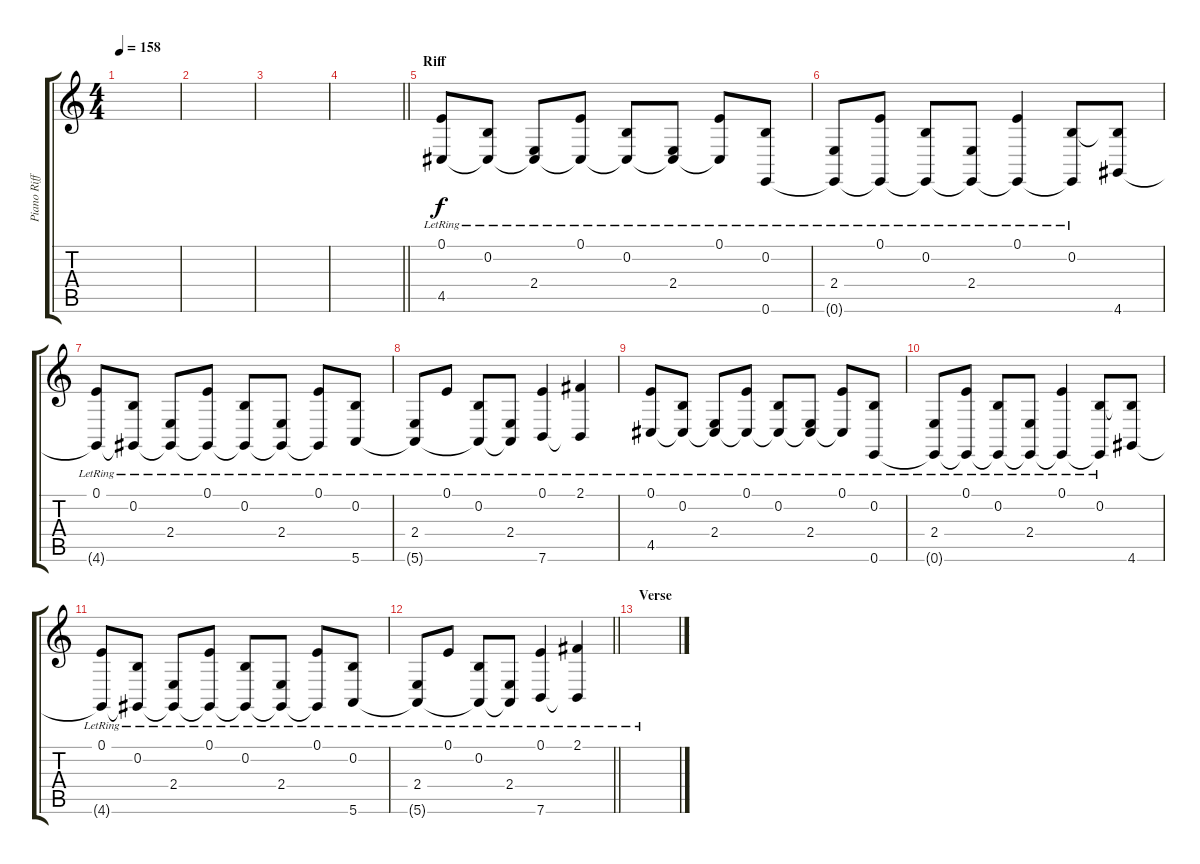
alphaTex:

\track ("Piano Riff" "Piano Riff") {instrument brightacousticpiano}
\staff {score tabs}
\tuning (E4 B3 G3 D3 A2 E2) {hide}
\ts (4 4)
\tempo 158
\clef g2
\ks c
|
|
|
\barLineRight lightlight
|
\section ("" "Riff")
(0.1{lr} 4.5).8 (0.2{lr} 4.5{t}).8 (2.4{lr} 4.5{t}).8 (0.1{lr} 4.5{t}).8 (0.2{lr} 4.5{t}).8 (2.4{lr} 4.5{t}).8 (0.1{lr} 4.5{t}).8 (0.2{lr} 0.6).8 |
(2.4{lr} 0.6{t}).8 (0.1{lr} 0.6{t}).8 (0.2{lr} 0.6{t}).8 (2.4{lr} 0.6{t}).8 (0.1{lr} 0.6{t}).4 (0.2{lr} 0.6{t}).8 (0.2{t} 4.6).8 |
(0.1{lr} 4.6{t}).8 (0.2{lr} 4.6{t}).8 (2.4{lr} 4.6{t}).8 (0.1{lr} 4.6{t}).8 (0.2{lr} 4.6{t}).8 (2.4{lr} 4.6{t}).8 (0.1{lr} 4.6{t}).8 (0.2{lr} 5.6).8 |
(2.4{lr} 5.6{t}).8 0.1{lr}.8 (0.2{lr} 5.6{t}).8 (2.4{lr} 5.6{t}).8 (0.1{lr} 7.6).4 (2.1{lr} 7.6{t}).4 |
(0.1{lr} 4.5).8 (0.2{lr} 4.5{t}).8 (2.4{lr} 4.5{t}).8 (0.1{lr} 4.5{t}).8 (0.2{lr} 4.5{t}).8 (2.4{lr} 4.5{t}).8 (0.1{lr} 4.5{t}).8 (0.2{lr} 0.6).8 |
(2.4{lr} 0.6{t}).8 (0.1{lr} 0.6{t}).8 (0.2{lr} 0.6{t}).8 (2.4{lr} 0.6{t}).8 (0.1{lr} 0.6{t}).4 (0.2{lr} 0.6{t}).8 (0.2{t} 4.6).8 |
(0.1{lr} 4.6{t}).8 (0.2{lr} 4.6{t}).8 (2.4{lr} 4.6{t}).8 (0.1{lr} 4.6{t}).8 (0.2{lr} 4.6{t}).8 (2.4{lr} 4.6{t}).8 (0.1{lr} 4.6{t}).8 (0.2{lr} 5.6).8 |
\barLineRight lightlight
(2.4{lr} 5.6{t}).8 0.1{lr}.8 (0.2{lr} 5.6{t}).8 (2.4{lr} 5.6{t}).8 (0.1{lr} 7.6).4 (2.1{lr} 7.6{t}).4 |
\section ("" "Verse")
